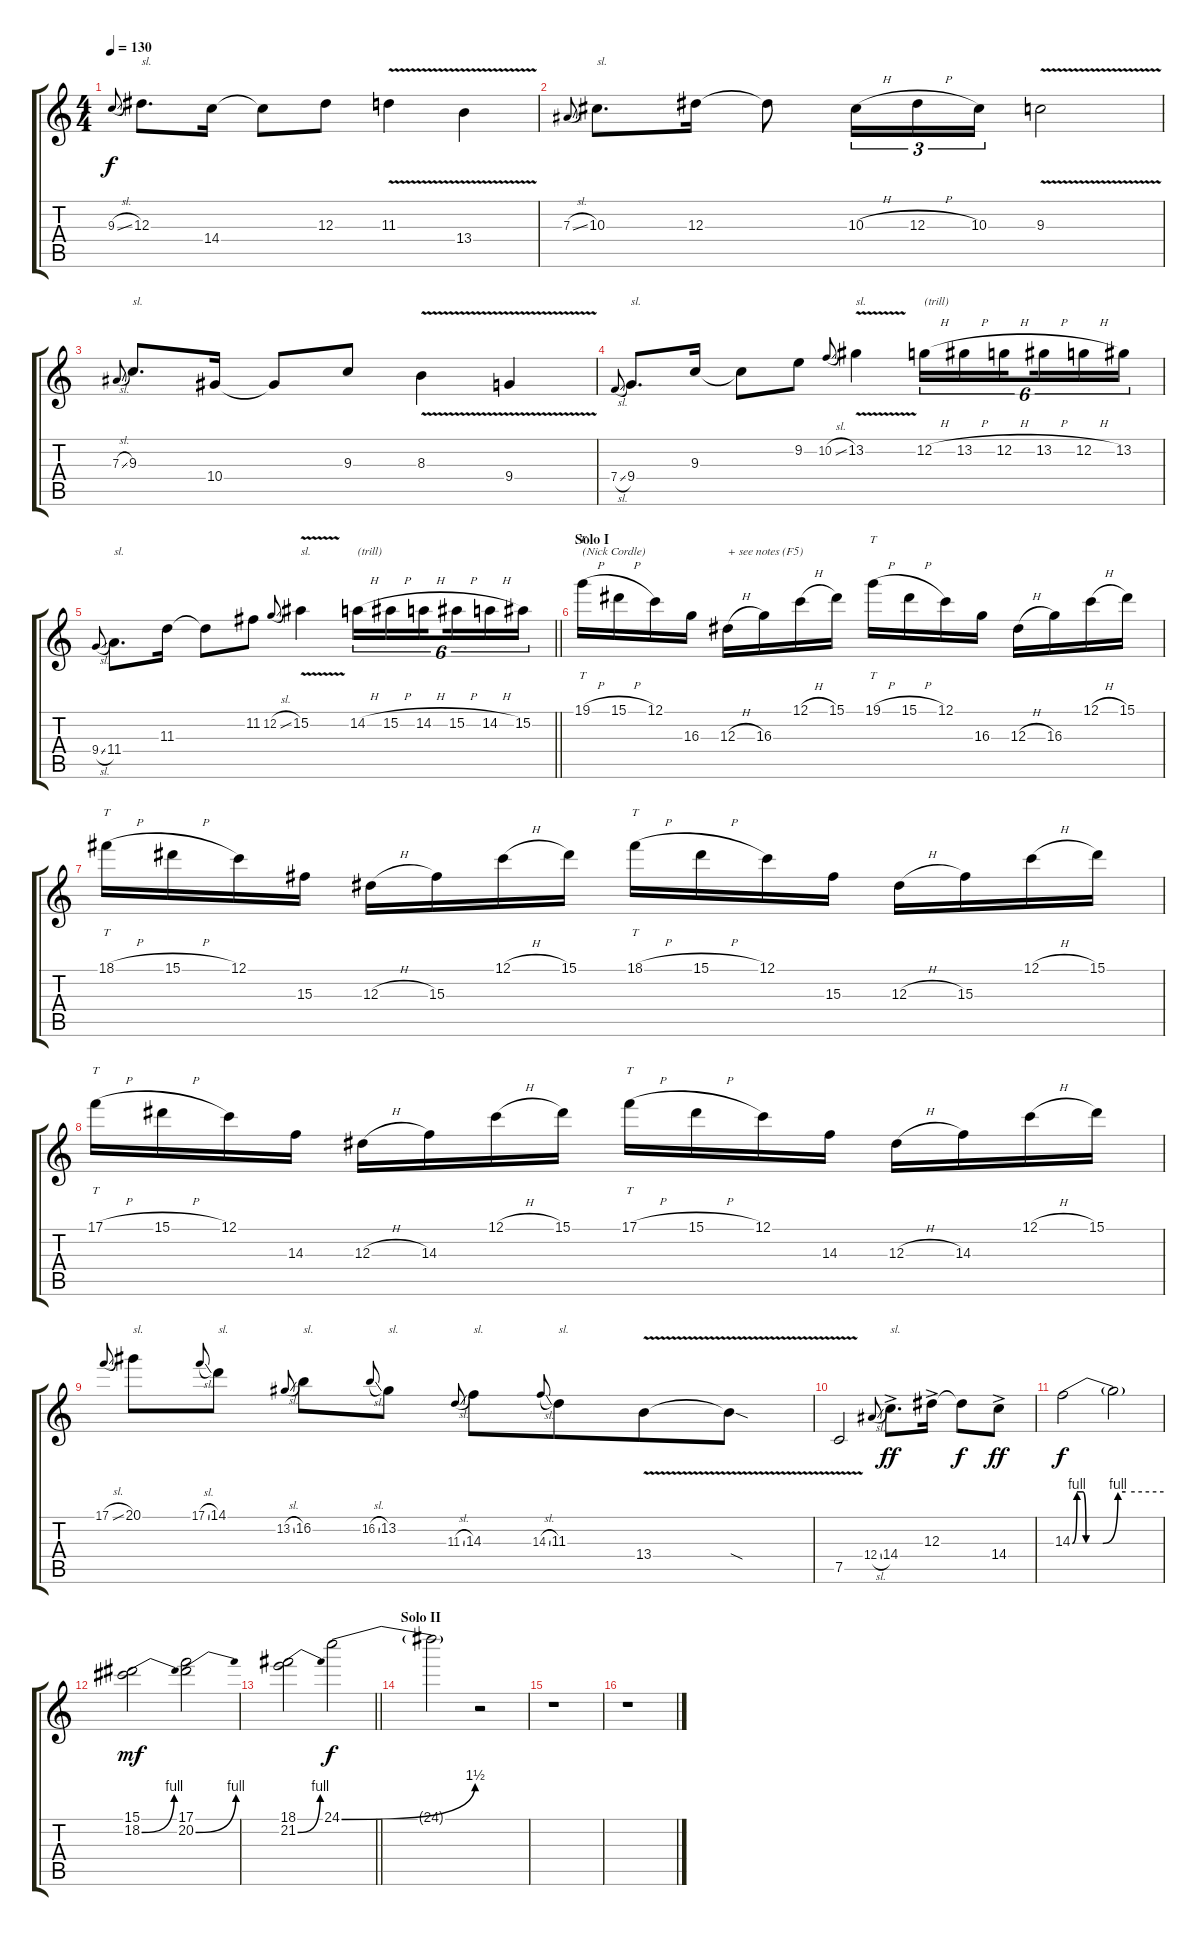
\track "" {instrument overdrivenguitar}
\staff {score tabs}
\tuning (C4 G3 Eb3 Bb2 F2 C2) {hide}
\ts (4 4)
\tempo 130
\clef g2
\ks c
9.3{sl}.8{gr onbeat dy f} 12.3.8{d txt "sl."} 14.4.16 14.4{t}.8 12.3.8 11.3{v}.4 13.4{v}.4 |
7.3{sl}.8{gr onbeat} 10.3.8{d txt "sl."} 12.3.16 12.3{t}.8 10.3{h}.16{tu (3 2)} 12.3{h}.16{tu (3 2)} 10.3.16{tu (3 2)} 9.3{v}.2 |
7.3{sl}.8{gr onbeat} 9.3.8{d txt "sl."} 10.4.16 10.4{t}.8 9.3.8 8.3{v}.4 9.4{v}.4 |
7.4{sl}.8{gr onbeat} 9.4.8{d txt "sl."} 9.3.16 9.3{t}.8 9.2.8 10.2{sl}.8{gr onbeat} 13.2{v}.4{txt "sl."} 12.2{h}.16{tu (6 4) txt "(trill)"} 13.2{h}.16{tu (6 4)} 12.2{h}.16{tu (6 4) beam splitsecondary} 13.2{h}.16{tu (6 4)} 12.2{h}.16{tu (6 4)} 13.2.16{tu (6 4)} |
\barLineRight lightlight
9.4{sl}.8{gr onbeat} 11.4.8{d txt "sl."} 11.3.16 11.3{t}.8 11.2.8 12.2{sl}.8{gr onbeat} 15.2{v}.4{txt "sl."} 14.2{h}.16{tu (6 4) txt "(trill)"} 15.2{h}.16{tu (6 4)} 14.2{h}.16{tu (6 4) beam splitsecondary} 15.2{h}.16{tu (6 4)} 14.2{h}.16{tu (6 4)} 15.2.16{tu (6 4)} |
\section ("" "Solo I")
19.1{h}.16{tt txt "(Nick Cordle)" balance 15} 15.1{h}.16 12.1.16 16.3.16 12.3{h}.16{txt "+ see notes (F5)" balance 1} 16.3.16 12.1{h}.16 15.1.16 19.1{h}.16{tt balance 15} 15.1{h}.16 12.1.16 16.3.16 12.3{h}.16{balance 1} 16.3.16 12.1{h}.16 15.1.16 |
18.1{h}.16{tt balance 15} 15.1{h}.16 12.1.16 15.3.16 12.3{h}.16{balance 1} 15.3.16 12.1{h}.16 15.1.16 18.1{h}.16{tt balance 15} 15.1{h}.16 12.1.16 15.3.16 12.3{h}.16{balance 1} 15.3.16 12.1{h}.16 15.1.16 |
17.1{h}.16{tt balance 15} 15.1{h}.16 12.1.16 14.3.16 12.3{h}.16{balance 1} 14.3.16 12.1{h}.16 15.1.16 17.1{h}.16{tt balance 15} 15.1{h}.16 12.1.16 14.3.16 12.3{h}.16{balance 1} 14.3.16 12.1{h}.16 15.1.16 |
17.1{sl}.8{gr onbeat} 20.1.8{txt "sl." balance 15} 17.1{sl}.8{gr onbeat} 14.1.8{txt "sl."} 13.2{sl}.8{gr onbeat beam merge} 16.2.8{txt "sl." balance 1} 16.2{sl}.8{gr onbeat} 13.2.8{txt "sl."} 11.3{sl}.8{gr onbeat} 14.3.8{txt "sl." balance 15} 14.3{sl}.8{gr onbeat} 11.3.8{txt "sl." beam merge} 13.4{v}.8 13.4{sod t}.8 |
7.5{v}.2{balance 8} 12.4{sl}.8{gr onbeat} 14.4{ac}.8{d txt "sl." dy ff} 12.3{ac}.16 12.3{t}.8{dy f} 14.4{ac}.8{dy ff} |
14.3{be (custom 0 0 3 4 7 4 9 0 20 0 30 4 35 4 60 4)}.2{dy f} 14.3{t}.2 |
(15.1 18.2{be (bend 0 0 60 4)}).2{dy mf} (17.1 20.2{be (bend 0 0 60 4)}).2 |
\barLineRight lightlight
(18.1 21.2{be (bend 0 0 60 4)}).2 24.1{be (bend 0 0 60 6)}.2{dy f} |
\section ("" "Solo II")
24.1{t}.2{volume 10} r.2 |
r.1 |
r.1
